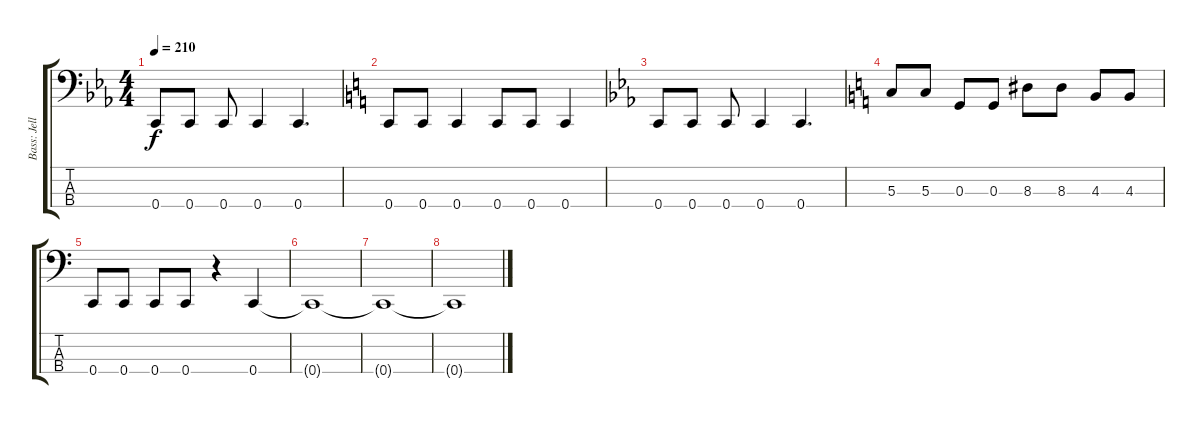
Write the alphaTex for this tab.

\track ("Bass: Jelle" "Bass: Jell") {instrument electricbasspick}
\staff {score tabs}
\tuning (F2 C2 G1 C1) {hide}
\ts (4 4)
\tempo 210
\clef f4
\ks cminor
0.4.8{dy f} 0.4.8 0.4.8 0.4.4 0.4.4{d} |
\ks c
0.4.8 0.4.8 0.4.4 0.4.8 0.4.8 0.4.4 |
\ks cminor
0.4.8 0.4.8 0.4.8 0.4.4 0.4.4{d} |
\ks c
5.3.8 5.3.8 0.3.8 0.3.8 8.3.8 8.3.8 4.3.8 4.3.8 |
0.4.8 0.4.8 0.4.8 0.4.8 r.4 0.4.4 |
0.4{t}.1 |
0.4{t}.1 |
0.4{t}.1
